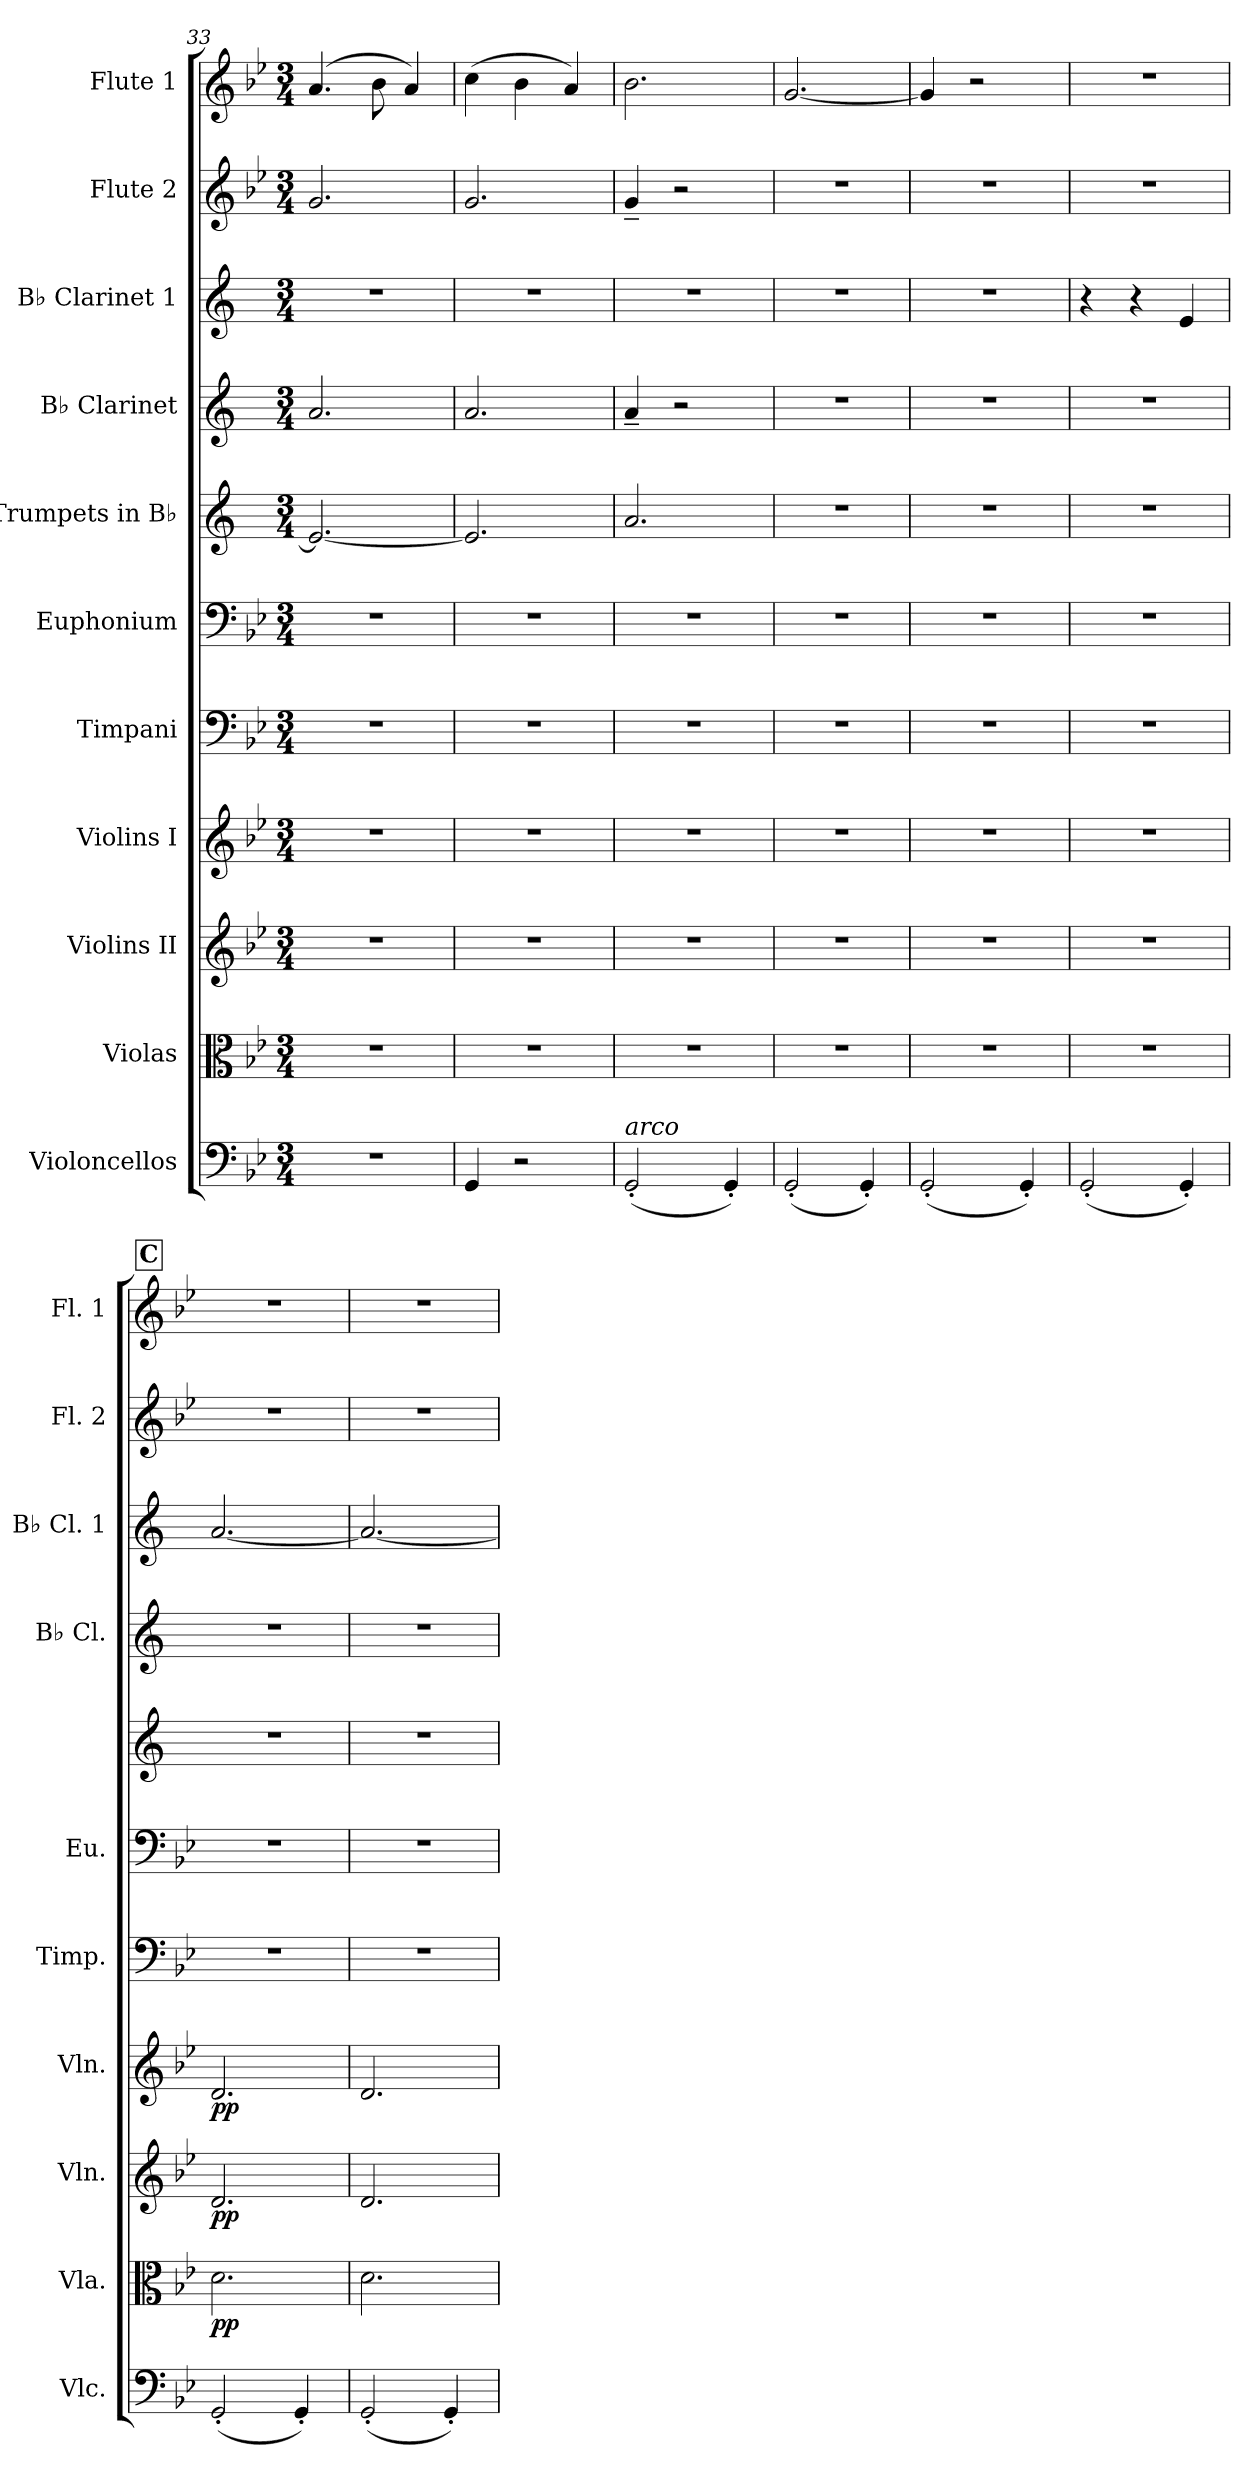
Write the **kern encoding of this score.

**kern	**kern	**dynam	**kern	**dynam	**kern	**dynam	**kern	**kern	**kern	**kern	**kern	**kern	**kern
*part11	*part10	*part10	*part9	*part9	*part8	*part8	*part7	*part6	*part5	*part4	*part3	*part2	*part1
*staff11	*staff10	*staff10	*staff9	*staff9	*staff8	*staff8	*staff7	*staff6	*staff5	*staff4	*staff3	*staff2	*staff1
*I"Violoncellos	*I"Violas	*	*I"Violins II	*	*I"Violins I	*	*I"Timpani	*I"Euphonium	*I"Trumpets in B♭	*I"B♭ Clarinet	*I"B♭ Clarinet 1	*I"Flute 2	*I"Flute 1
*I'Vlc.	*I'Vla.	*	*I'Vln.	*	*I'Vln.	*	*I'Timp.	*I'Eu.	*	*I'B♭ Cl.	*I'B♭ Cl. 1	*I'Fl. 2	*I'Fl. 1
*clefF4	*clefC3	*	*clefG2	*	*clefG2	*	*clefF4	*clefF4	*clefG2	*clefG2	*clefG2	*clefG2	*clefG2
*	*	*	*	*	*	*	*	*	*ITrd1c2	*ITrd1c2	*ITrd1c2	*	*
*k[b-e-]	*k[b-e-]	*	*k[b-e-]	*	*k[b-e-]	*	*k[b-e-]	*k[b-e-]	*k[b-e-]	*k[b-e-]	*k[b-e-]	*k[b-e-]	*k[b-e-]
*M3/4	*M3/4	*	*M3/4	*	*M3/4	*	*M3/4	*M3/4	*M3/4	*M3/4	*M3/4	*M3/4	*M3/4
=33	=33	=33	=33	=33	=33	=33	=33	=33	=33	=33	=33	=33	=33
2.r	2.r	.	2.r	.	2.r	.	2.r	2.r	2.d/_	2.g/	2.r	2.g/	(4.a/
.	.	.	.	.	.	.	.	.	.	.	.	.	8b-\
.	.	.	.	.	.	.	.	.	.	.	.	.	4a/)
=34	=34	=34	=34	=34	=34	=34	=34	=34	=34	=34	=34	=34	=34
4GG/	2.r	.	2.r	.	2.r	.	2.r	2.r	2.d/]	2.g/	2.r	2.g/	(4cc\
2r	.	.	.	.	.	.	.	.	.	.	.	.	4b-\
.	.	.	.	.	.	.	.	.	.	.	.	.	4a/)
=35	=35	=35	=35	=35	=35	=35	=35	=35	=35	=35	=35	=35	=35
!LO:TX:a:i:t=arco	!	!	!	!	!	!	!	!	!	!	!	!	!
(2GG'/	2.r	.	2.r	.	2.r	.	2.r	2.r	2.g/	4g~/	2.r	4g~/	2.b-\
.	.	.	.	.	.	.	.	.	.	2r	.	2r	.
4GG'/)	.	.	.	.	.	.	.	.	.	.	.	.	.
=36	=36	=36	=36	=36	=36	=36	=36	=36	=36	=36	=36	=36	=36
(2GG'/	2.r	.	2.r	.	2.r	.	2.r	2.r	2.r	2.r	2.r	2.r	[2.g/
4GG'/)	.	.	.	.	.	.	.	.	.	.	.	.	.
=37	=37	=37	=37	=37	=37	=37	=37	=37	=37	=37	=37	=37	=37
(2GG'/	2.r	.	2.r	.	2.r	.	2.r	2.r	2.r	2.r	2.r	2.r	4g/]
.	.	.	.	.	.	.	.	.	.	.	.	.	2r
4GG'/)	.	.	.	.	.	.	.	.	.	.	.	.	.
=38	=38	=38	=38	=38	=38	=38	=38	=38	=38	=38	=38	=38	=38
(2GG'/	2.r	.	2.r	.	2.r	.	2.r	2.r	2.r	2.r	4r	2.r	2.r
.	.	.	.	.	.	.	.	.	.	.	4r	.	.
4GG'/)	.	.	.	.	.	.	.	.	.	.	4d/	.	.
!!LO:REH:place=s1:a:B:fs=14:t=C
=39	=39	=39	=39	=39	=39	=39	=39	=39	=39	=39	=39	=39	=39
!	!	!LO:DY:b	!	!LO:DY:b	!	!LO:DY:b	!	!	!	!	!	!	!
(2GG'/	2.d\	pp	2.d/	pp	2.d/	pp	2.r	2.r	2.r	2.r	[2.g/	2.r	2.r
4GG'/)	.	.	.	.	.	.	.	.	.	.	.	.	.
=40	=40	=40	=40	=40	=40	=40	=40	=40	=40	=40	=40	=40	=40
(2GG'/	2.d\	.	2.d/	.	2.d/	.	2.r	2.r	2.r	2.r	2.g/_	2.r	2.r
4GG'/)	.	.	.	.	.	.	.	.	.	.	.	.	.
=	=	=	=	=	=	=	=	=	=	=	=	=	=
*-	*-	*-	*-	*-	*-	*-	*-	*-	*-	*-	*-	*-	*-
